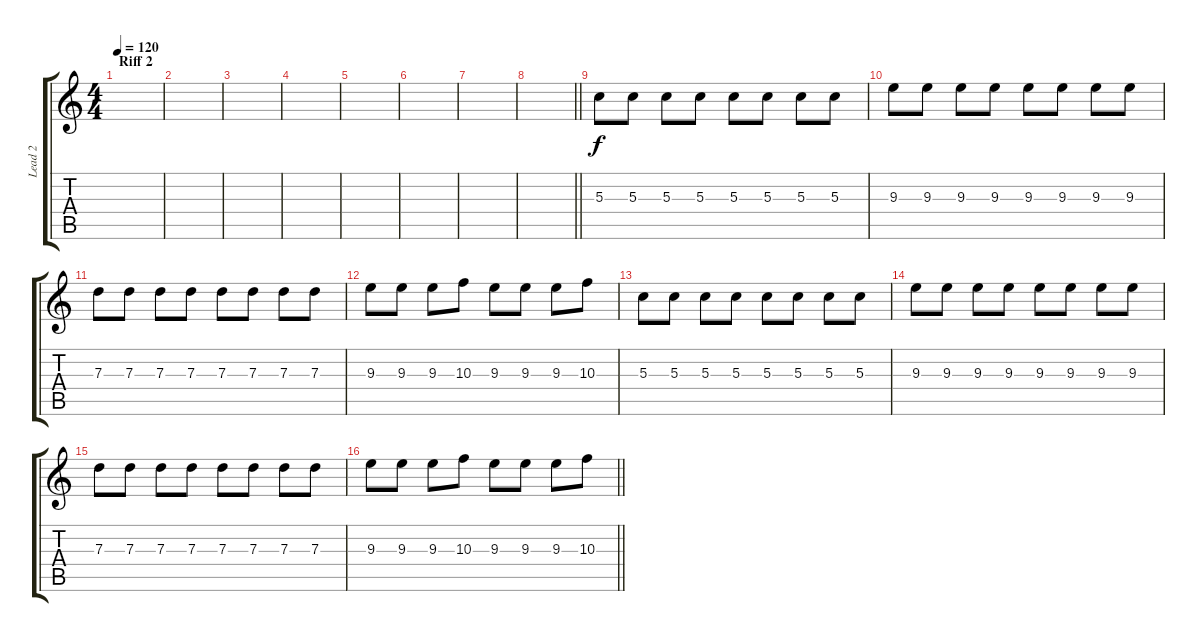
\track ("Lead 2" "Lead 2") {instrument distortionguitar}
\staff {score tabs}
\tuning (E4 B3 G3 D3 A2 E2) {hide}
\ts (4 4)
\section ("" "Riff 2")
\tempo 120
\clef g2
\ks c
|
|
|
|
|
|
|
\barLineRight lightlight
|
\section ("" "")
5.3.8{volume 15} 5.3.8 5.3.8 5.3.8 5.3.8 5.3.8 5.3.8 5.3.8 |
9.3.8 9.3.8 9.3.8 9.3.8 9.3.8 9.3.8 9.3.8 9.3.8 |
7.3.8 7.3.8 7.3.8 7.3.8 7.3.8 7.3.8 7.3.8 7.3.8 |
9.3.8 9.3.8 9.3.8 10.3.8 9.3.8 9.3.8 9.3.8 10.3.8 |
5.3.8{volume 15} 5.3.8 5.3.8 5.3.8 5.3.8 5.3.8 5.3.8 5.3.8 |
9.3.8 9.3.8 9.3.8 9.3.8 9.3.8 9.3.8 9.3.8 9.3.8 |
7.3.8 7.3.8 7.3.8 7.3.8 7.3.8 7.3.8 7.3.8 7.3.8 |
\barLineRight lightlight
9.3.8 9.3.8 9.3.8 10.3.8 9.3.8 9.3.8 9.3.8 10.3.8
